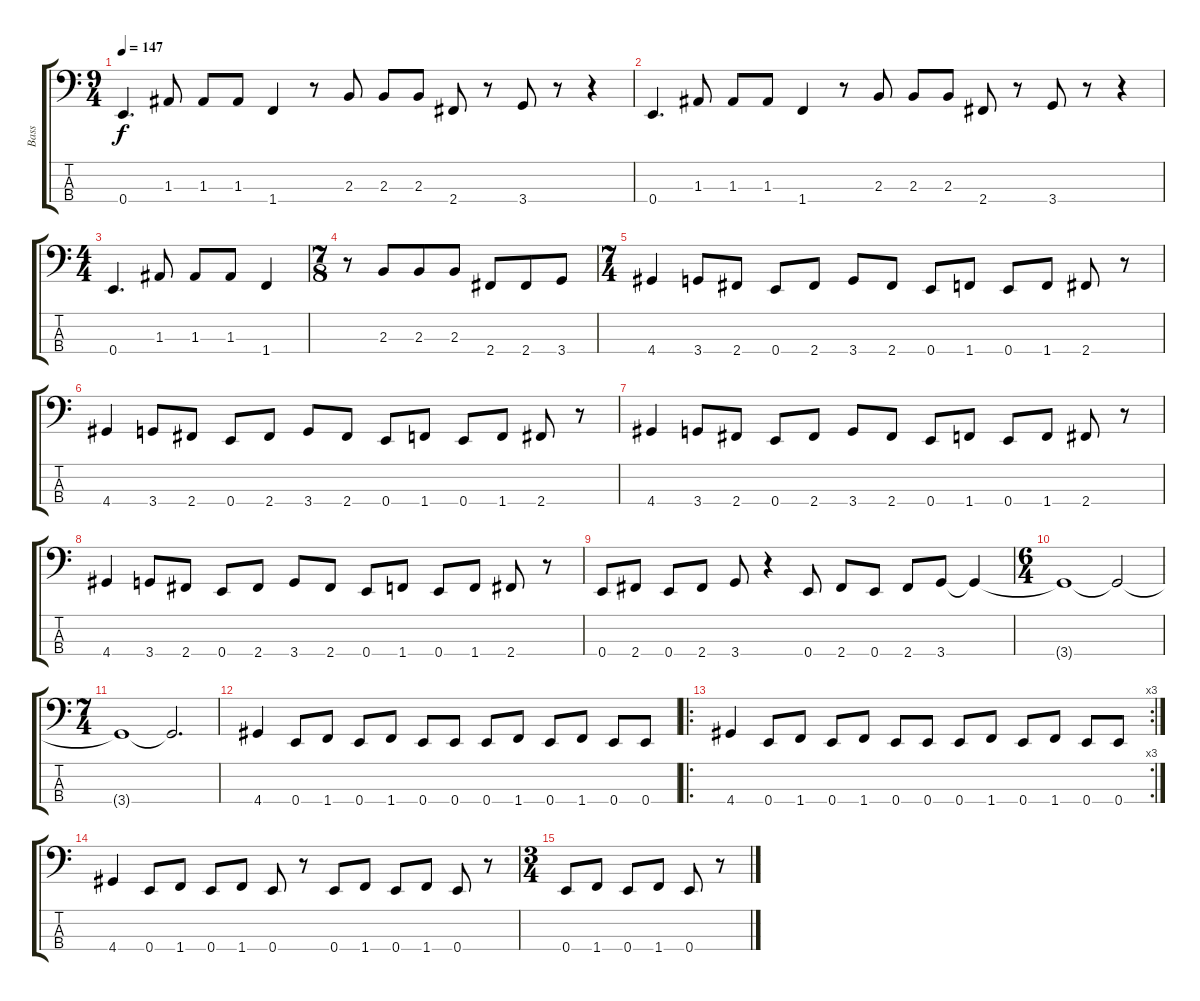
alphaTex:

\track ("Bass" "Bass") {instrument electricbasspick}
\staff {score tabs}
\tuning (G2 D2 A1 E1) {hide}
\ts (9 4)
\tempo 147
\clef f4
\ks c
0.4.4{d dy f} 1.3.8 1.3.8 1.3.8 1.4.4 r.8 2.3.8 2.3.8 2.3.8 2.4.8 r.8 3.4.8 r.8 r.4 |
0.4.4{d} 1.3.8 1.3.8 1.3.8 1.4.4 r.8 2.3.8 2.3.8 2.3.8 2.4.8 r.8 3.4.8 r.8 r.4 |
\ts (4 4)
0.4.4{d} 1.3.8 1.3.8 1.3.8 1.4.4 |
\ts (7 8)
r.8 2.3.8 2.3.8 2.3.8 2.4.8 2.4.8 3.4.8 |
\ts (7 4)
4.4.4 3.4.8 2.4.8 0.4.8 2.4.8 3.4.8 2.4.8 0.4.8 1.4.8 0.4.8 1.4.8 2.4.8 r.8 |
4.4.4 3.4.8 2.4.8 0.4.8 2.4.8 3.4.8 2.4.8 0.4.8 1.4.8 0.4.8 1.4.8 2.4.8 r.8 |
4.4.4 3.4.8 2.4.8 0.4.8 2.4.8 3.4.8 2.4.8 0.4.8 1.4.8 0.4.8 1.4.8 2.4.8 r.8 |
4.4.4 3.4.8 2.4.8 0.4.8 2.4.8 3.4.8 2.4.8 0.4.8 1.4.8 0.4.8 1.4.8 2.4.8 r.8 |
0.4.8 2.4.8 0.4.8 2.4.8 3.4.8 r.4 0.4.8 2.4.8 0.4.8 2.4.8 3.4.8 3.4{t}.4 |
\ts (6 4)
3.4{t}.1 3.4{t}.2 |
\ts (7 4)
3.4{t}.1 3.4{t}.2{d} |
4.4.4 0.4.8 1.4.8 0.4.8 1.4.8 0.4.8 0.4.8 0.4.8 1.4.8 0.4.8 1.4.8 0.4.8 0.4.8 |
\ro
\rc 3
4.4.4 0.4.8 1.4.8 0.4.8 1.4.8 0.4.8 0.4.8 0.4.8 1.4.8 0.4.8 1.4.8 0.4.8 0.4.8 |
4.4.4 0.4.8 1.4.8 0.4.8 1.4.8 0.4.8 r.8 0.4.8 1.4.8 0.4.8 1.4.8 0.4.8 r.8 |
\ts (3 4)
0.4.8 1.4.8 0.4.8 1.4.8 0.4.8 r.8
